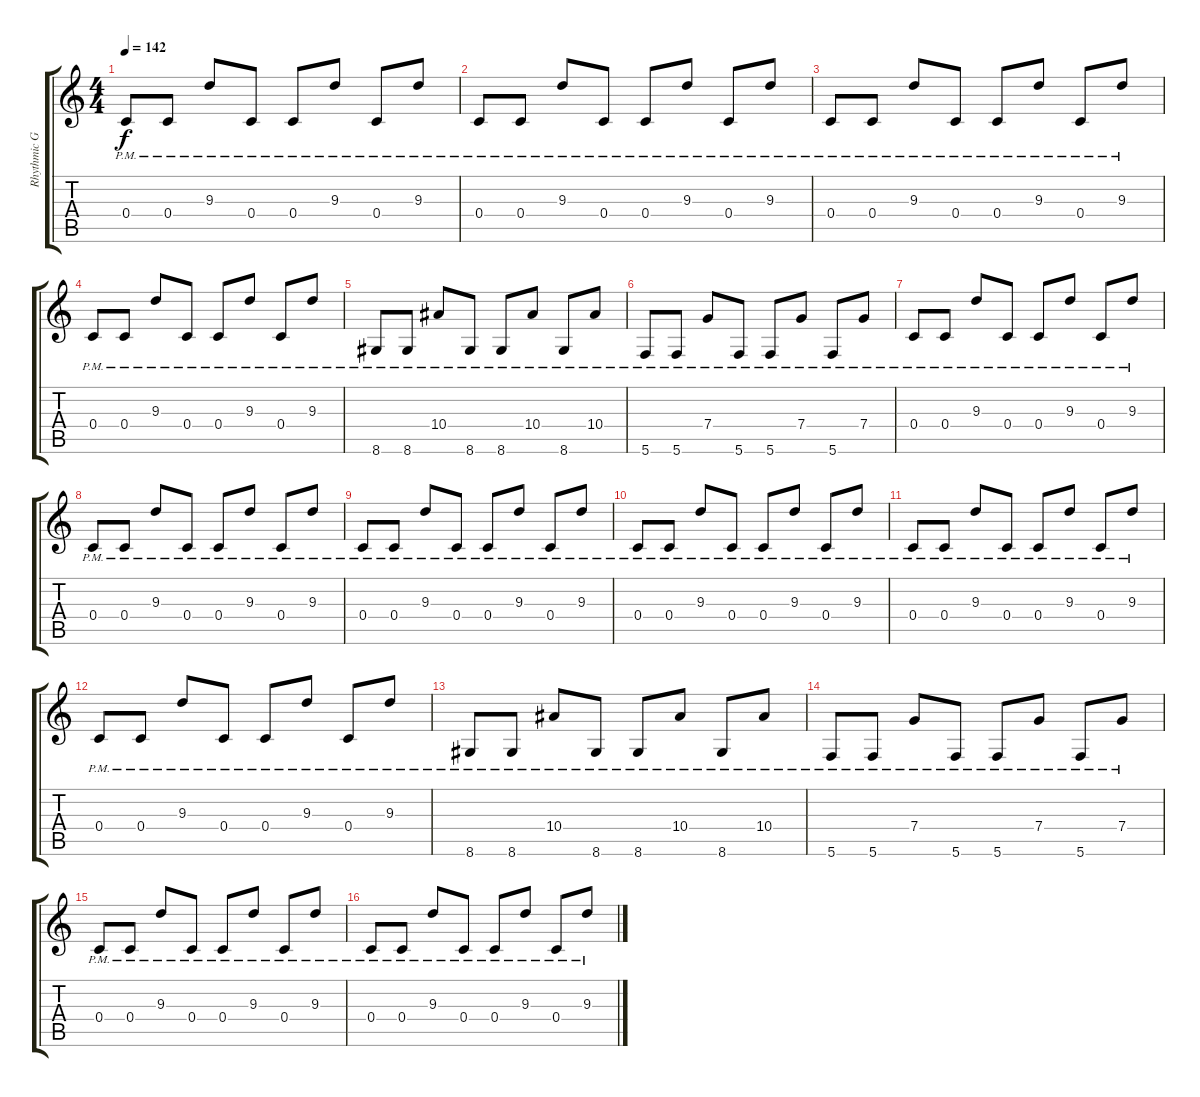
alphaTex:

\track ("Rhythmic Guitar" "Rhythmic G") {instrument distortionguitar}
\staff {score tabs}
\tuning (D4 A3 F3 C3 G2 C2) {hide}
\ts (4 4)
\tempo 142
\clef g2
\ks c
0.4{pm}.8{dy f} 0.4{pm}.8 9.3{pm}.8 0.4{pm}.8 0.4{pm}.8 9.3{pm}.8 0.4{pm}.8 9.3{pm}.8 |
0.4{pm}.8 0.4{pm}.8 9.3{pm}.8 0.4{pm}.8 0.4{pm}.8 9.3{pm}.8 0.4{pm}.8 9.3{pm}.8 |
0.4{pm}.8 0.4{pm}.8 9.3{pm}.8 0.4{pm}.8 0.4{pm}.8 9.3{pm}.8 0.4{pm}.8 9.3{pm}.8 |
0.4{pm}.8 0.4{pm}.8 9.3{pm}.8 0.4{pm}.8 0.4{pm}.8 9.3{pm}.8 0.4{pm}.8 9.3{pm}.8 |
8.6{pm}.8 8.6{pm}.8 10.4{pm}.8 8.6{pm}.8 8.6{pm}.8 10.4{pm}.8 8.6{pm}.8 10.4{pm}.8 |
5.6{pm}.8 5.6{pm}.8 7.4{pm}.8 5.6{pm}.8 5.6{pm}.8 7.4{pm}.8 5.6{pm}.8 7.4{pm}.8 |
0.4{pm}.8 0.4{pm}.8 9.3{pm}.8 0.4{pm}.8 0.4{pm}.8 9.3{pm}.8 0.4{pm}.8 9.3{pm}.8 |
0.4{pm}.8 0.4{pm}.8 9.3{pm}.8 0.4{pm}.8 0.4{pm}.8 9.3{pm}.8 0.4{pm}.8 9.3{pm}.8 |
0.4{pm}.8 0.4{pm}.8 9.3{pm}.8 0.4{pm}.8 0.4{pm}.8 9.3{pm}.8 0.4{pm}.8 9.3{pm}.8 |
0.4{pm}.8 0.4{pm}.8 9.3{pm}.8 0.4{pm}.8 0.4{pm}.8 9.3{pm}.8 0.4{pm}.8 9.3{pm}.8 |
0.4{pm}.8 0.4{pm}.8 9.3{pm}.8 0.4{pm}.8 0.4{pm}.8 9.3{pm}.8 0.4{pm}.8 9.3{pm}.8 |
0.4{pm}.8 0.4{pm}.8 9.3{pm}.8 0.4{pm}.8 0.4{pm}.8 9.3{pm}.8 0.4{pm}.8 9.3{pm}.8 |
8.6{pm}.8 8.6{pm}.8 10.4{pm}.8 8.6{pm}.8 8.6{pm}.8 10.4{pm}.8 8.6{pm}.8 10.4{pm}.8 |
5.6{pm}.8 5.6{pm}.8 7.4{pm}.8 5.6{pm}.8 5.6{pm}.8 7.4{pm}.8 5.6{pm}.8 7.4{pm}.8 |
0.4{pm}.8 0.4{pm}.8 9.3{pm}.8 0.4{pm}.8 0.4{pm}.8 9.3{pm}.8 0.4{pm}.8 9.3{pm}.8 |
0.4{pm}.8 0.4{pm}.8 9.3{pm}.8 0.4{pm}.8 0.4{pm}.8 9.3{pm}.8 0.4{pm}.8 9.3{pm}.8
